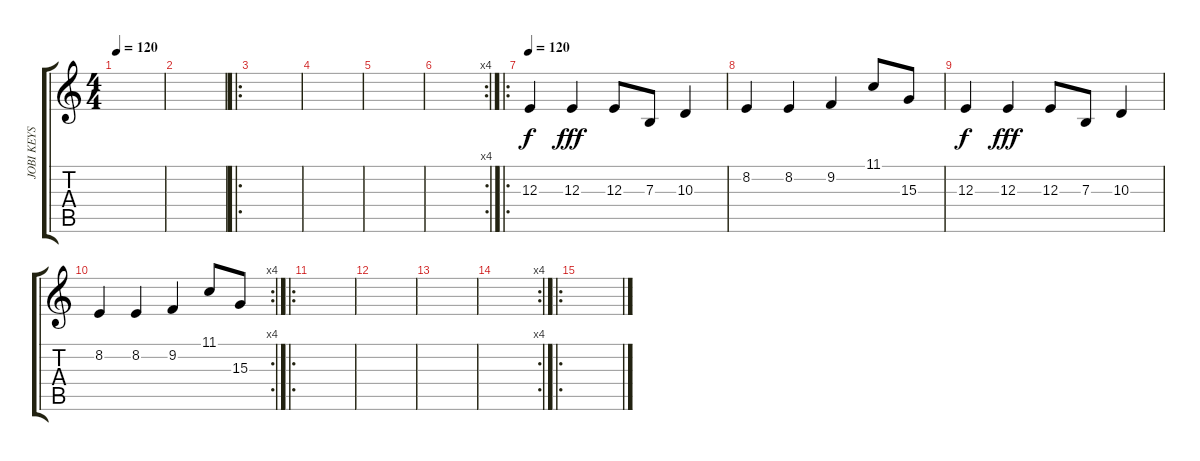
\track ("JOBI KEYS" "JOBI KEYS") {instrument orchestralharp}
\staff {score tabs}
\tuning (Db4 Ab3 E3 B2 Gb2 B1) {hide}
\ts (4 4)
\tempo 120
\clef g2
\ks c
|
|
\ro
|
|
|
\rc 4
|
\ro
\tempo 120
12.3.4{dy f balance 0 instrument electricgrandpiano} 12.3.4{dy fff} 12.3.8 7.3.8 10.3.4 |
8.2.4 8.2.4 9.2.4 11.1.8 15.3.8 |
12.3.4{dy f} 12.3.4{dy fff} 12.3.8 7.3.8 10.3.4 |
\rc 4
8.2.4 8.2.4 9.2.4 11.1.8 15.3.8 |
\ro
|
|
|
\rc 4
|
\ro
